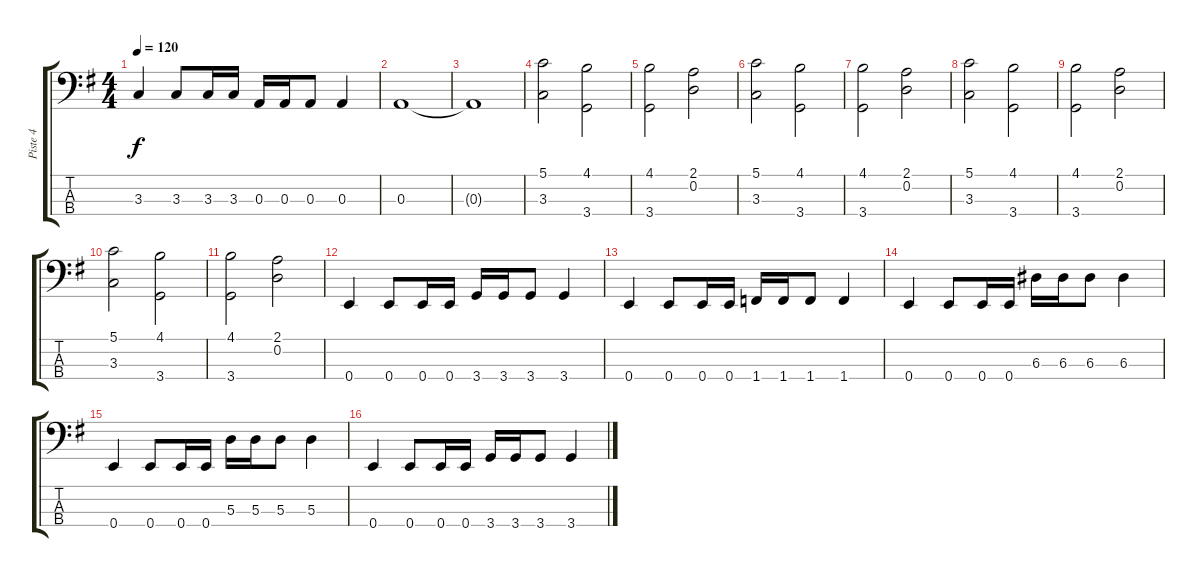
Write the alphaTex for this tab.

\track ("Piste 4" "Piste 4") {instrument electricbassfinger}
\staff {score tabs}
\tuning (G2 D2 A1 E1) {hide}
\ts (4 4)
\tempo 120
\clef f4
\ks g
3.3.4{dy f} 3.3.8 3.3.16 3.3.16 0.3.16 0.3.16 0.3.8 0.3.4 |
0.3.1 |
0.3{t}.1 |
(5.1 3.3).2 (4.1 3.4).2 |
(4.1 3.4).2 (2.1 0.2).2 |
(5.1 3.3).2 (4.1 3.4).2 |
(4.1 3.4).2 (2.1 0.2).2 |
(5.1 3.3).2 (4.1 3.4).2 |
(4.1 3.4).2 (2.1 0.2).2 |
(5.1 3.3).2 (4.1 3.4).2 |
(4.1 3.4).2 (2.1 0.2).2 |
0.4.4 0.4.8 0.4.16 0.4.16 3.4.16 3.4.16 3.4.8 3.4.4 |
0.4.4 0.4.8 0.4.16 0.4.16 1.4.16 1.4.16 1.4.8 1.4.4 |
0.4.4 0.4.8 0.4.16 0.4.16 6.3.16 6.3.16 6.3.8 6.3.4 |
0.4.4 0.4.8 0.4.16 0.4.16 5.3.16 5.3.16 5.3.8 5.3.4 |
0.4.4 0.4.8 0.4.16 0.4.16 3.4.16 3.4.16 3.4.8 3.4.4
